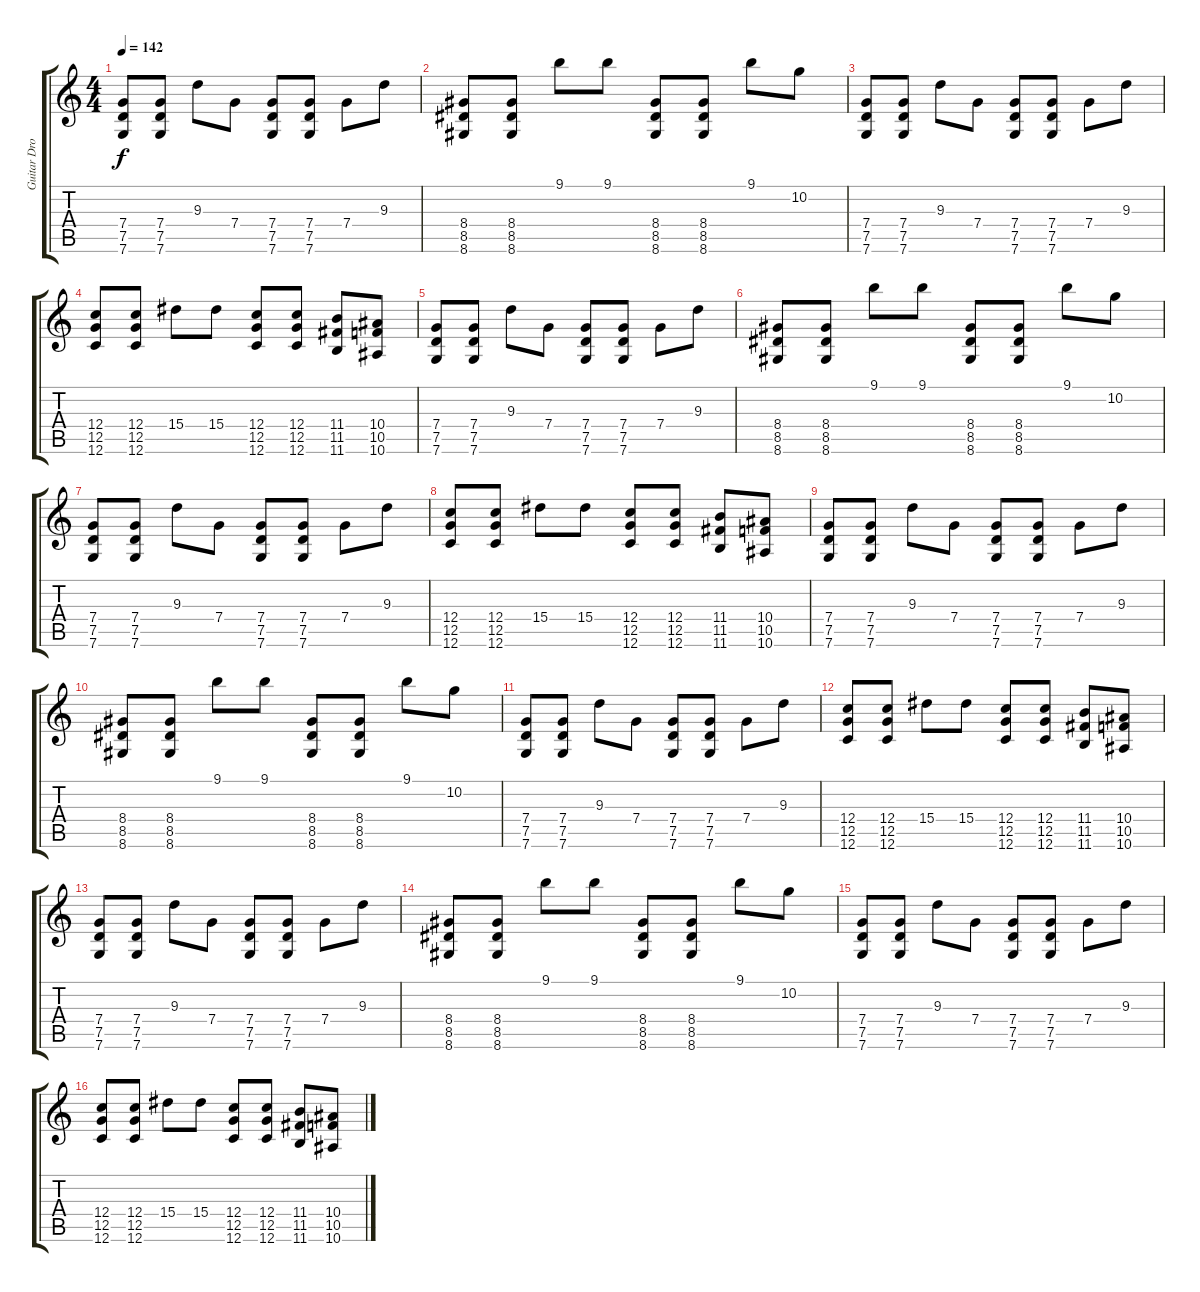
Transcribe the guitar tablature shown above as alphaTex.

\track ("Guitar Drop C" "Guitar Dro") {instrument distortionguitar}
\staff {score tabs}
\tuning (D4 A3 F3 C3 G2 C2) {hide}
\ts (4 4)
\tempo 142
\clef g2
\ks c
(7.4 7.5 7.6).8{dy f} (7.4 7.5 7.6).8 9.3.8 7.4.8 (7.4 7.5 7.6).8 (7.4 7.5 7.6).8 7.4.8 9.3.8 |
(8.4 8.5 8.6).8 (8.4 8.5 8.6).8 9.1.8 9.1.8 (8.4 8.5 8.6).8 (8.4 8.5 8.6).8 9.1.8 10.2.8 |
(7.4 7.5 7.6).8 (7.4 7.5 7.6).8 9.3.8 7.4.8 (7.4 7.5 7.6).8 (7.4 7.5 7.6).8 7.4.8 9.3.8 |
(12.4 12.5 12.6).8 (12.4 12.5 12.6).8 15.4.8 15.4.8 (12.4 12.5 12.6).8 (12.4 12.5 12.6).8 (11.4 11.5 11.6).8 (10.4 10.5 10.6).8 |
(7.4 7.5 7.6).8 (7.4 7.5 7.6).8 9.3.8 7.4.8 (7.4 7.5 7.6).8 (7.4 7.5 7.6).8 7.4.8 9.3.8 |
(8.4 8.5 8.6).8 (8.4 8.5 8.6).8 9.1.8 9.1.8 (8.4 8.5 8.6).8 (8.4 8.5 8.6).8 9.1.8 10.2.8 |
(7.4 7.5 7.6).8 (7.4 7.5 7.6).8 9.3.8 7.4.8 (7.4 7.5 7.6).8 (7.4 7.5 7.6).8 7.4.8 9.3.8 |
(12.4 12.5 12.6).8 (12.4 12.5 12.6).8 15.4.8 15.4.8 (12.4 12.5 12.6).8 (12.4 12.5 12.6).8 (11.4 11.5 11.6).8 (10.4 10.5 10.6).8 |
(7.4 7.5 7.6).8 (7.4 7.5 7.6).8 9.3.8 7.4.8 (7.4 7.5 7.6).8 (7.4 7.5 7.6).8 7.4.8 9.3.8 |
(8.4 8.5 8.6).8 (8.4 8.5 8.6).8 9.1.8 9.1.8 (8.4 8.5 8.6).8 (8.4 8.5 8.6).8 9.1.8 10.2.8 |
(7.4 7.5 7.6).8 (7.4 7.5 7.6).8 9.3.8 7.4.8 (7.4 7.5 7.6).8 (7.4 7.5 7.6).8 7.4.8 9.3.8 |
(12.4 12.5 12.6).8 (12.4 12.5 12.6).8 15.4.8 15.4.8 (12.4 12.5 12.6).8 (12.4 12.5 12.6).8 (11.4 11.5 11.6).8 (10.4 10.5 10.6).8 |
(7.4 7.5 7.6).8 (7.4 7.5 7.6).8 9.3.8 7.4.8 (7.4 7.5 7.6).8 (7.4 7.5 7.6).8 7.4.8 9.3.8 |
(8.4 8.5 8.6).8 (8.4 8.5 8.6).8 9.1.8 9.1.8 (8.4 8.5 8.6).8 (8.4 8.5 8.6).8 9.1.8 10.2.8 |
(7.4 7.5 7.6).8 (7.4 7.5 7.6).8 9.3.8 7.4.8 (7.4 7.5 7.6).8 (7.4 7.5 7.6).8 7.4.8 9.3.8 |
(12.4 12.5 12.6).8 (12.4 12.5 12.6).8 15.4.8 15.4.8 (12.4 12.5 12.6).8 (12.4 12.5 12.6).8 (11.4 11.5 11.6).8 (10.4 10.5 10.6).8
